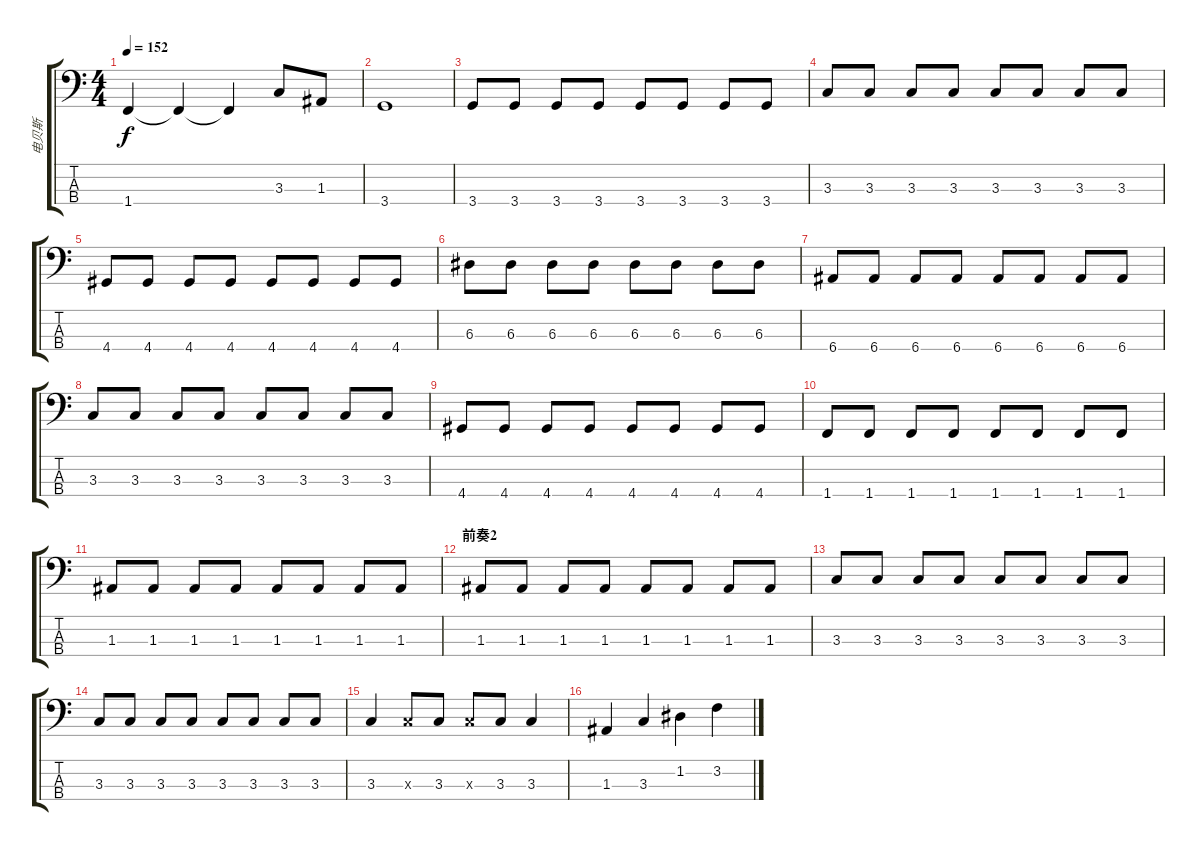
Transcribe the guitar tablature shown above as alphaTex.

\track ("电贝斯" "电贝斯") {instrument electricbassfinger}
\staff {score tabs}
\tuning (G2 D2 A1 E1) {hide}
\ts (4 4)
\tempo 152
\clef f4
\ks c
1.4.4{dy f} 1.4{t}.4 1.4{t}.4 3.3.8 1.3.8 |
3.4.1 |
3.4.8 3.4.8 3.4.8 3.4.8 3.4.8 3.4.8 3.4.8 3.4.8 |
3.3.8 3.3.8 3.3.8 3.3.8 3.3.8 3.3.8 3.3.8 3.3.8 |
4.4.8 4.4.8 4.4.8 4.4.8 4.4.8 4.4.8 4.4.8 4.4.8 |
6.3.8 6.3.8 6.3.8 6.3.8 6.3.8 6.3.8 6.3.8 6.3.8 |
6.4.8 6.4.8 6.4.8 6.4.8 6.4.8 6.4.8 6.4.8 6.4.8 |
3.3.8 3.3.8 3.3.8 3.3.8 3.3.8 3.3.8 3.3.8 3.3.8 |
4.4.8 4.4.8 4.4.8 4.4.8 4.4.8 4.4.8 4.4.8 4.4.8 |
1.4.8 1.4.8 1.4.8 1.4.8 1.4.8 1.4.8 1.4.8 1.4.8 |
1.3.8 1.3.8 1.3.8 1.3.8 1.3.8 1.3.8 1.3.8 1.3.8 |
\section ("" "前奏2")
1.3.8 1.3.8 1.3.8 1.3.8 1.3.8 1.3.8 1.3.8 1.3.8 |
3.3.8 3.3.8 3.3.8 3.3.8 3.3.8 3.3.8 3.3.8 3.3.8 |
3.3.8 3.3.8 3.3.8 3.3.8 3.3.8 3.3.8 3.3.8 3.3.8 |
3.3.4 3.3{x}.8 3.3.8 3.3{x}.8 3.3.8 3.3.4 |
1.3.4 3.3.4 1.2.4 3.2.4
